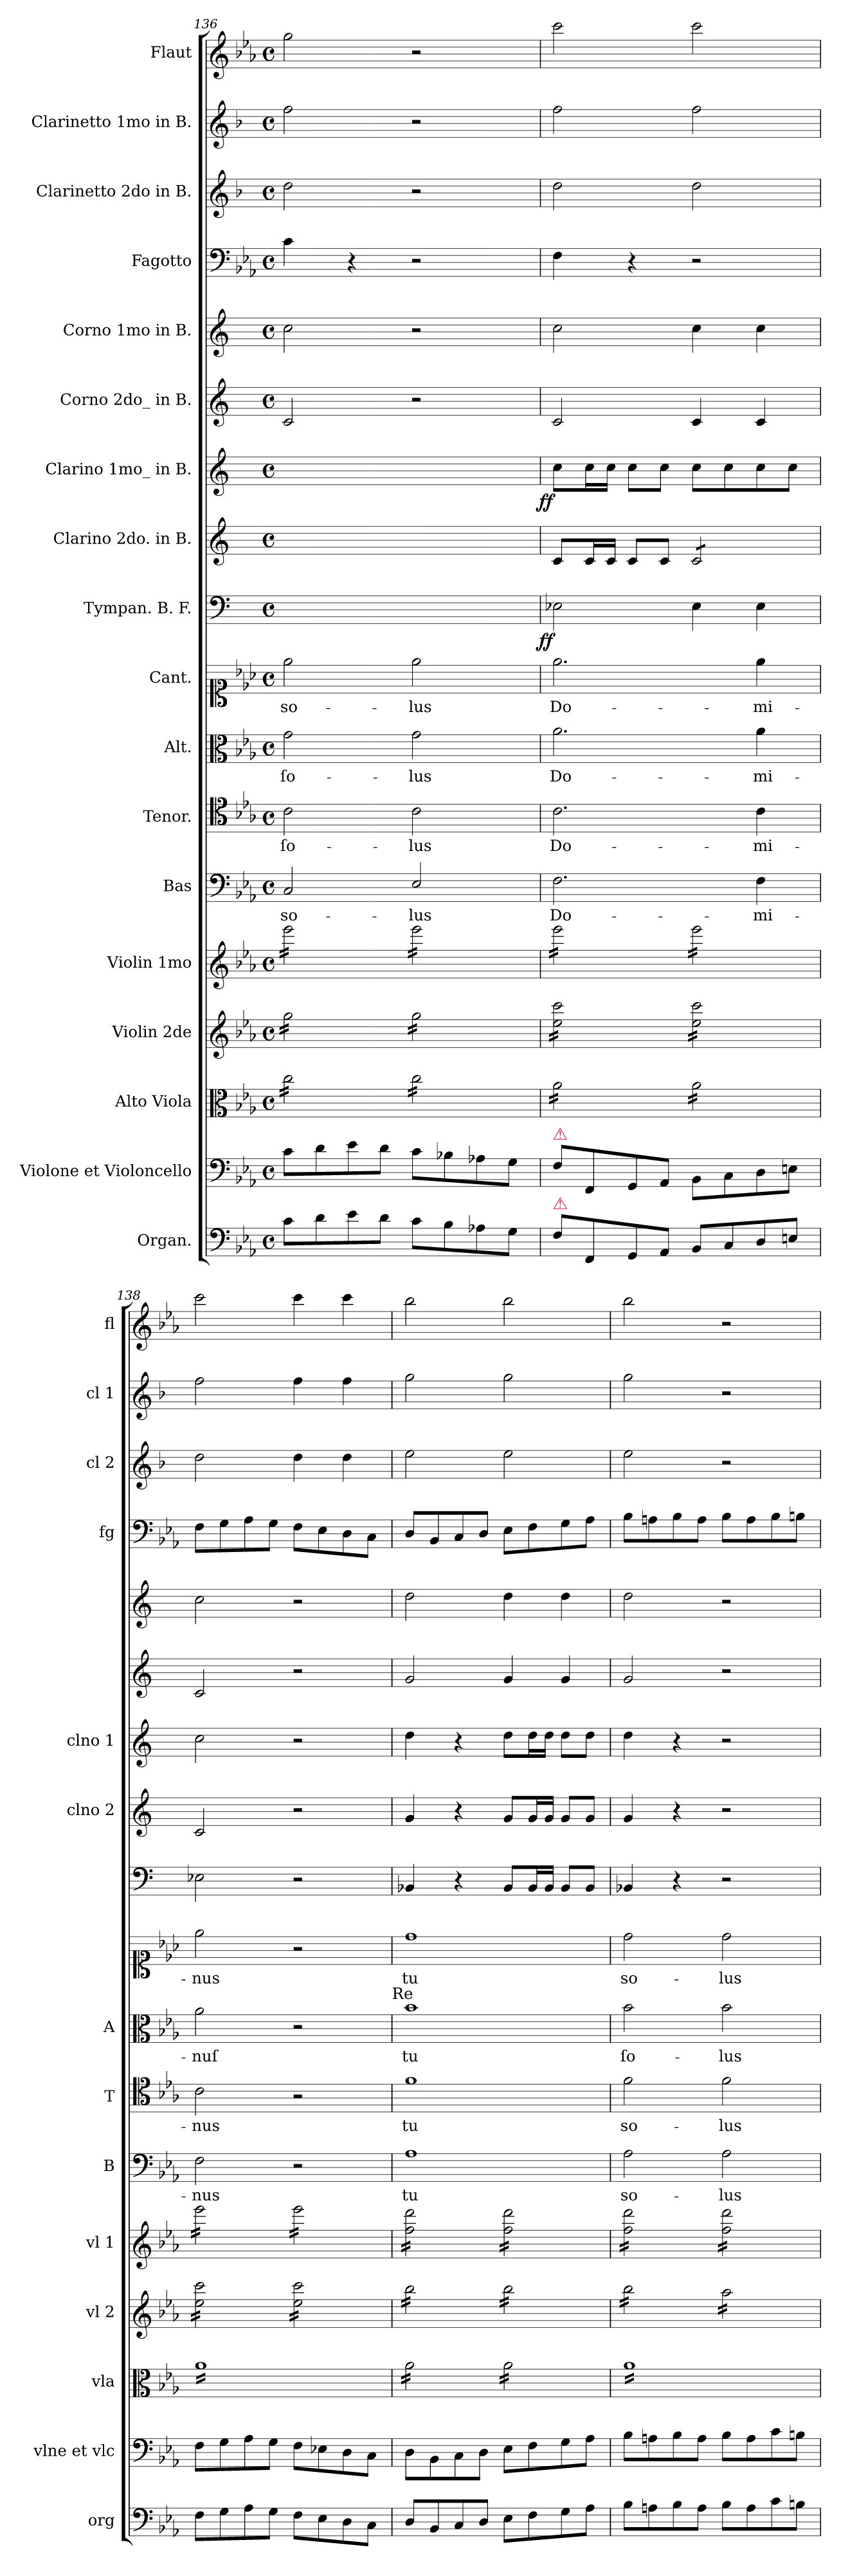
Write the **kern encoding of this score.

**kern	**kern	**kern	**kern	**kern	**kern	**text	**kern	**text	**kern	**text	**kern	**text	**kern	**dynam	**kern	**kern	**dynam	**kern	**kern	**kern	**kern	**kern	**kern
*part18	*part17	*part16	*part15	*part14	*part13	*part13	*part12	*part12	*part11	*part11	*part10	*part10	*part9	*part9	*part8	*part7	*part7	*part6	*part5	*part4	*part3	*part2	*part1
*staff18	*staff17	*staff16	*staff15	*staff14	*staff13	*staff13	*staff12	*staff12	*staff11	*staff11	*staff10	*staff10	*staff9	*staff9	*staff8	*staff7	*staff7	*staff6	*staff5	*staff4	*staff3	*staff2	*staff1
*I"Organ.	*I"Violone et Violoncello	*I"Alto Viola	*I"Violin 2de	*I"Violin 1mo	*I"Bas	*	*I"Tenor.	*	*I"Alt.	*	*I"Cant.	*	*I"Tympan. B. F.	*	*I"Clarino 2do. in B.	*I"Clarino 1mo_ in B.	*	*I"Corno 2do_ in B.	*I"Corno 1mo in B.	*I"Fagotto	*I"Clarinetto 2do in B.	*I"Clarinetto 1mo in B.	*I"Flaut
*I'org	*I'vlne et vlc	*I'vla	*I'vl 2	*I'vl 1	*I'B	*	*I'T	*	*I'A	*	*	*	*	*	*I'clno 2	*I'clno 1	*	*	*	*I'fg	*I'cl 2	*I'cl 1	*I'fl
*clefF4	*clefF4	*clefC3	*clefG2	*clefG2	*clefF4	*	*clefC4	*	*clefC3	*	*clefC1	*	*clefF4	*	*clefG2	*clefG2	*	*clefG2	*clefG2	*clefF4	*clefG2	*clefG2	*clefG2
*	*	*	*	*	*	*	*	*	*	*	*	*	*	*	*ITrd-2c-3	*ITrd-2c-3	*	*ITrd5c9	*ITrd5c9	*	*ITrd1c2	*ITrd1c2	*
*k[b-e-a-]	*k[b-e-a-]	*k[b-e-a-]	*k[b-e-a-]	*k[b-e-a-]	*k[b-e-a-]	*	*k[b-e-a-]	*	*k[b-e-a-]	*	*k[b-e-a-]	*	*	*	*k[b-e-a-]	*k[b-e-a-]	*	*k[b-e-a-]	*k[b-e-a-]	*k[b-e-a-]	*k[b-e-a-]	*k[b-e-a-]	*k[b-e-a-]
*E-:	*E-:	*E-:	*E-:	*E-:	*E-:	*	*E-:	*	*E-:	*	*E-:	*	*	*	*E-:	*E-:	*	*E-:	*E-:	*E-:	*E-:	*E-:	*E-:
*M4/4	*M4/4	*M4/4	*M4/4	*M4/4	*M4/4	*	*M4/4	*	*M4/4	*	*M4/4	*	*M4/4	*	*M4/4	*M4/4	*	*M4/4	*M4/4	*M4/4	*M4/4	*M4/4	*M4/4
*met(c)	*met(c)	*met(c)	*met(c)	*met(c)	*met(c)	*	*met(c)	*	*met(c)	*	*met(c)	*	*met(c)	*	*met(c)	*met(c)	*	*met(c)	*met(c)	*met(c)	*met(c)	*met(c)	*met(c)
=136	=136	=136	=136	=136	=136	=136	=136	=136	=136	=136	=136	=136	=136	=136	=136	=136	=136	=136	=136	=136	=136	=136	=136
*	*	*tremolo	*	*	*	*	*	*	*	*	*	*	*	*	*	*	*	*	*	*	*	*	*
*	*	*	*tremolo	*	*	*	*	*	*	*	*	*	*	*	*	*	*	*	*	*	*	*	*
*	*	*	*	*tremolo	*	*	*	*	*	*	*	*	*	*	*	*	*	*	*	*	*	*	*
8c\L	8c\L	16cc\LL	16gg\LL	16eee-\LL	2C/	so-	2c\	ſo-	2g\	ſo-	2ee-\	so-	1ryy	.	1ryy	1ryy	.	2E-/	2e-\	4c\	2cc\	2ee-\	2gg\
.	.	16cc\	16gg\	16eee-\	.	.	.	.	.	.	.	.	.	.	.	.	.	.	.	.	.	.	.
8d\	8d\	16cc\	16gg\	16eee-\	.	.	.	.	.	.	.	.	.	.	.	.	.	.	.	.	.	.	.
.	.	16cc\	16gg\	16eee-\	.	.	.	.	.	.	.	.	.	.	.	.	.	.	.	.	.	.	.
8e-\	8e-\	16cc\	16gg\	16eee-\	.	.	.	.	.	.	.	.	.	.	.	.	.	.	.	4r	.	.	.
.	.	16cc\	16gg\	16eee-\	.	.	.	.	.	.	.	.	.	.	.	.	.	.	.	.	.	.	.
8d\J	8d\J	16cc\	16gg\	16eee-\	.	.	.	.	.	.	.	.	.	.	.	.	.	.	.	.	.	.	.
.	.	16cc\JJ	16gg\JJ	16eee-\JJ	.	.	.	.	.	.	.	.	.	.	.	.	.	.	.	.	.	.	.
8c\L	8c\L	16cc\LL	16gg\LL	16eee-\LL	2E-/	-lus	2c\	-lus	2g\	-lus	2ee-\	-lus	.	.	.	.	.	2r	2r	2r	2r	2r	2r
.	.	16cc\	16gg\	16eee-\	.	.	.	.	.	.	.	.	.	.	.	.	.	.	.	.	.	.	.
8B-\	8B-X\	16cc\	16gg\	16eee-\	.	.	.	.	.	.	.	.	.	.	.	.	.	.	.	.	.	.	.
.	.	16cc\	16gg\	16eee-\	.	.	.	.	.	.	.	.	.	.	.	.	.	.	.	.	.	.	.
8A-X\	8A-X\	16cc\	16gg\	16eee-\	.	.	.	.	.	.	.	.	.	.	.	.	.	.	.	.	.	.	.
.	.	16cc\	16gg\	16eee-\	.	.	.	.	.	.	.	.	.	.	.	.	.	.	.	.	.	.	.
8G\J	8G\J	16cc\	16gg\	16eee-\	.	.	.	.	.	.	.	.	.	.	.	.	.	.	.	.	.	.	.
.	.	16cc\JJ	16gg\JJ	16eee-\JJ	.	.	.	.	.	.	.	.	.	.	.	.	.	.	.	.	.	.	.
=137	=137	=137	=137	=137	=137	=137	=137	=137	=137	=137	=137	=137	=137	=137	=137	=137	=137	=137	=137	=137	=137	=137	=137
!	!LO:TX:a:color=crimson:t=⚠	!	!	!	!	!	!	!	!	!	!	!	!	!	!	!	!	!	!	!	!	!	!
!LO:TX:a:color=crimson:t=⚠	!	!	!	!	!	!	!	!	!	!	!	!	!	!	!	!	!	!	!	!	!	!	!
!	!	!	!	!	!	!	!	!	!	!	!	!	!	!LO:DY:rj	!	!	!LO:DY:rj	!	!	!	!	!	!
8F\L	8F\L	16a-\LL	16ee-\ 16ccc\LL	16eee-\LL	2.F\	Do-	2.c\	Do-	2.a-\	Do-	2.ee-\	Do-	2E-X\	ff	8e-/L	8ee-\L	ff	2E-/	2e-\	4F\	2cc\	2ee-\	2ccc\
.	.	16a-\	16ee-\ 16ccc\	16eee-\	.	.	.	.	.	.	.	.	.	.	.	.	.	.	.	.	.	.	.
8FF/	8FF/	16a-\	16ee-\ 16ccc\	16eee-\	.	.	.	.	.	.	.	.	.	.	16e-/L	16ee-\L	.	.	.	.	.	.	.
.	.	16a-\	16ee-\ 16ccc\	16eee-\	.	.	.	.	.	.	.	.	.	.	16e-/JJ	16ee-\JJ	.	.	.	.	.	.	.
8GG/	8GG/	16a-\	16ee-\ 16ccc\	16eee-\	.	.	.	.	.	.	.	.	.	.	8e-/L	8ee-\L	.	.	.	4r	.	.	.
.	.	16a-\	16ee-\ 16ccc\	16eee-\	.	.	.	.	.	.	.	.	.	.	.	.	.	.	.	.	.	.	.
8AA-/J	8AA-/J	16a-\	16ee-\ 16ccc\	16eee-\	.	.	.	.	.	.	.	.	.	.	8e-/J	8ee-\J	.	.	.	.	.	.	.
.	.	16a-\JJ	16ee-\ 16ccc\JJ	16eee-\JJ	.	.	.	.	.	.	.	.	.	.	.	.	.	.	.	.	.	.	.
*	*	*	*	*	*	*	*	*	*	*	*	*	*	*	*tremolo	*	*	*	*	*	*	*	*
8BB-/L	8BB-\L	16a-\LL	16ee-\ 16ccc\LL	16eee-\LL	.	.	.	.	.	.	.	.	4E-\	.	8e-/L	8ee-\L	.	4E-/	4e-\	2r	2cc\	2ee-\	2ccc\
.	.	16a-\	16ee-\ 16ccc\	16eee-\	.	.	.	.	.	.	.	.	.	.	.	.	.	.	.	.	.	.	.
8C/	8C\	16a-\	16ee-\ 16ccc\	16eee-\	.	.	.	.	.	.	.	.	.	.	8e-/	8ee-\	.	.	.	.	.	.	.
.	.	16a-\	16ee-\ 16ccc\	16eee-\	.	.	.	.	.	.	.	.	.	.	.	.	.	.	.	.	.	.	.
8D/	8D\	16a-\	16ee-\ 16ccc\	16eee-\	4F\	-mi-	4c\	-mi-	4a-\	-mi-	4ee-\	-mi-	4E-\	.	8e-/	8ee-\	.	4E-/	4e-\	.	.	.	.
.	.	16a-\	16ee-\ 16ccc\	16eee-\	.	.	.	.	.	.	.	.	.	.	.	.	.	.	.	.	.	.	.
8En/J	8En\J	16a-\	16ee-\ 16ccc\	16eee-\	.	.	.	.	.	.	.	.	.	.	8e-/J	8ee-\J	.	.	.	.	.	.	.
*	*	*	*	*	*	*	*	*	*	*	*	*	*	*	*Xtremolo	*	*	*	*	*	*	*	*
.	.	16a-\JJ	16ee-\ 16ccc\JJ	16eee-\JJ	.	.	.	.	.	.	.	.	.	.	.	.	.	.	.	.	.	.	.
=138	=138	=138	=138	=138	=138	=138	=138	=138	=138	=138	=138	=138	=138	=138	=138	=138	=138	=138	=138	=138	=138	=138	=138
8F\L	8F\L	16a-LL	16ee-\ 16ccc\LL	16eee-\LL	2F\	-nus	2c\	-nus	2a-\	-nuſ	2ee-\	-nus	2E-X\	.	2e-/	2ee-\	.	2E-/	2e-\	8F\L	2cc\	2ee-\	2ccc\
.	.	16a-	16ee-\ 16ccc\	16eee-\	.	.	.	.	.	.	.	.	.	.	.	.	.	.	.	.	.	.	.
8G\	8G\	16a-	16ee-\ 16ccc\	16eee-\	.	.	.	.	.	.	.	.	.	.	.	.	.	.	.	8G\	.	.	.
.	.	16a-	16ee-\ 16ccc\	16eee-\	.	.	.	.	.	.	.	.	.	.	.	.	.	.	.	.	.	.	.
8A-\	8A-\	16a-	16ee-\ 16ccc\	16eee-\	.	.	.	.	.	.	.	.	.	.	.	.	.	.	.	8A-\	.	.	.
.	.	16a-	16ee-\ 16ccc\	16eee-\	.	.	.	.	.	.	.	.	.	.	.	.	.	.	.	.	.	.	.
8G\J	8G\J	16a-	16ee-\ 16ccc\	16eee-\	.	.	.	.	.	.	.	.	.	.	.	.	.	.	.	8G\J	.	.	.
.	.	16a-	16ee-\ 16ccc\JJ	16eee-\JJ	.	.	.	.	.	.	.	.	.	.	.	.	.	.	.	.	.	.	.
8F\L	8F\L	16a-	16ee-\ 16ccc\LL	16eee-\LL	2r	.	2r	.	2r	.	2r	.	2r	.	2r	2r	.	2r	2r	8F\L	4cc\	4ee-\	4ccc\
.	.	16a-	16ee-\ 16ccc\	16eee-\	.	.	.	.	.	.	.	.	.	.	.	.	.	.	.	.	.	.	.
8E-\	8E-X\	16a-	16ee-\ 16ccc\	16eee-\	.	.	.	.	.	.	.	.	.	.	.	.	.	.	.	8E-\	.	.	.
.	.	16a-	16ee-\ 16ccc\	16eee-\	.	.	.	.	.	.	.	.	.	.	.	.	.	.	.	.	.	.	.
8D\	8D\	16a-	16ee-\ 16ccc\	16eee-\	.	.	.	.	.	.	.	.	.	.	.	.	.	.	.	8D\	4cc\	4ee-\	4ccc\
.	.	16a-	16ee-\ 16ccc\	16eee-\	.	.	.	.	.	.	.	.	.	.	.	.	.	.	.	.	.	.	.
8C\J	8C\J	16a-	16ee-\ 16ccc\	16eee-\	.	.	.	.	.	.	.	.	.	.	.	.	.	.	.	8C\J	.	.	.
.	.	16a-JJ	16ee-\ 16ccc\JJ	16eee-\JJ	.	.	.	.	.	.	.	.	.	.	.	.	.	.	.	.	.	.	.
!	!	!	!	!	!	!	!	!	!LO:TX:a:t=Re	!	!	!	!	!	!	!	!	!	!	!	!	!	!
=139	=139	=139	=139	=139	=139	=139	=139	=139	=139	=139	=139	=139	=139	=139	=139	=139	=139	=139	=139	=139	=139	=139	=139
8D/L	8D\L	16a-\LL	16bb-\LL	16ff\ 16ddd\LL	1A-	tu	1f	tu	1b-	tu	1dd	tu	4BB-X/	.	4b-/	4ff\	.	2B-/	2f\	8D/L	2dd\	2ff\	2bb-\
.	.	16a-\	16bb-\	16ff\ 16ddd\	.	.	.	.	.	.	.	.	.	.	.	.	.	.	.	.	.	.	.
8BB-/	8BB-\	16a-\	16bb-\	16ff\ 16ddd\	.	.	.	.	.	.	.	.	.	.	.	.	.	.	.	8BB-/	.	.	.
.	.	16a-\	16bb-\	16ff\ 16ddd\	.	.	.	.	.	.	.	.	.	.	.	.	.	.	.	.	.	.	.
8C/	8C\	16a-\	16bb-\	16ff\ 16ddd\	.	.	.	.	.	.	.	.	4r	.	4r	4r	.	.	.	8C/	.	.	.
.	.	16a-\	16bb-\	16ff\ 16ddd\	.	.	.	.	.	.	.	.	.	.	.	.	.	.	.	.	.	.	.
8D/J	8D\J	16a-\	16bb-\	16ff\ 16ddd\	.	.	.	.	.	.	.	.	.	.	.	.	.	.	.	8D/J	.	.	.
.	.	16a-\JJ	16bb-\JJ	16ff\ 16ddd\JJ	.	.	.	.	.	.	.	.	.	.	.	.	.	.	.	.	.	.	.
8E-\L	8E-\L	16a-\LL	16bb-\LL	16ff\ 16ddd\LL	.	.	.	.	.	.	.	.	8BB-/L	.	8b-/L	8ff\L	.	4B-/	4f\	8E-\L	2dd\	2ff\	2bb-\
.	.	16a-\	16bb-\	16ff\ 16ddd\	.	.	.	.	.	.	.	.	.	.	.	.	.	.	.	.	.	.	.
8F\	8F\	16a-\	16bb-\	16ff\ 16ddd\	.	.	.	.	.	.	.	.	16BB-/L	.	16b-/L	16ff\L	.	.	.	8F\	.	.	.
.	.	16a-\	16bb-\	16ff\ 16ddd\	.	.	.	.	.	.	.	.	16BB-/JJ	.	16b-/JJ	16ff\JJ	.	.	.	.	.	.	.
8G\	8G\	16a-\	16bb-\	16ff\ 16ddd\	.	.	.	.	.	.	.	.	8BB-/L	.	8b-/L	8ff\L	.	4B-/	4f\	8G\	.	.	.
.	.	16a-\	16bb-\	16ff\ 16ddd\	.	.	.	.	.	.	.	.	.	.	.	.	.	.	.	.	.	.	.
8A-\J	8A-\J	16a-\	16bb-\	16ff\ 16ddd\	.	.	.	.	.	.	.	.	8BB-/J	.	8b-/J	8ff\J	.	.	.	8A-\J	.	.	.
.	.	16a-\JJ	16bb-\JJ	16ff\ 16ddd\JJ	.	.	.	.	.	.	.	.	.	.	.	.	.	.	.	.	.	.	.
=140	=140	=140	=140	=140	=140	=140	=140	=140	=140	=140	=140	=140	=140	=140	=140	=140	=140	=140	=140	=140	=140	=140	=140
8B-\L	8B-\L	16a-LL	16bb-\LL	16ff\ 16ddd\LL	2A-\	so-	2f\	so-	2b-\	ſo-	2dd\	so-	4BB-X/	.	4b-/	4ff\	.	2B-/	2f\	8B-\L	2dd\	2ff\	2bb-\
.	.	16a-	16bb-\	16ff\ 16ddd\	.	.	.	.	.	.	.	.	.	.	.	.	.	.	.	.	.	.	.
8An\	8An\	16a-	16bb-\	16ff\ 16ddd\	.	.	.	.	.	.	.	.	.	.	.	.	.	.	.	8An\	.	.	.
.	.	16a-	16bb-\	16ff\ 16ddd\	.	.	.	.	.	.	.	.	.	.	.	.	.	.	.	.	.	.	.
8B-\	8B-\	16a-	16bb-\	16ff\ 16ddd\	.	.	.	.	.	.	.	.	4r	.	4r	4r	.	.	.	8B-\	.	.	.
.	.	16a-	16bb-\	16ff\ 16ddd\	.	.	.	.	.	.	.	.	.	.	.	.	.	.	.	.	.	.	.
8A\J	8A\J	16a-	16bb-\	16ff\ 16ddd\	.	.	.	.	.	.	.	.	.	.	.	.	.	.	.	8A\J	.	.	.
.	.	16a-	16bb-\JJ	16ff\ 16ddd\JJ	.	.	.	.	.	.	.	.	.	.	.	.	.	.	.	.	.	.	.
8B-\L	8B-\L	16a-	16aa-\LL	16ff\ 16ddd\LL	2A-\	-lus	2f\	-lus	2b-\	-lus	2dd\	-lus	2r	.	2r	2r	.	2r	2r	8B-\L	2r	2r	2r
.	.	16a-	16aa-\	16ff\ 16ddd\	.	.	.	.	.	.	.	.	.	.	.	.	.	.	.	.	.	.	.
8A\	8A\	16a-	16aa-\	16ff\ 16ddd\	.	.	.	.	.	.	.	.	.	.	.	.	.	.	.	8A\	.	.	.
.	.	16a-	16aa-\	16ff\ 16ddd\	.	.	.	.	.	.	.	.	.	.	.	.	.	.	.	.	.	.	.
8c\	8c\	16a-	16aa-\	16ff\ 16ddd\	.	.	.	.	.	.	.	.	.	.	.	.	.	.	.	8B-\	.	.	.
.	.	16a-	16aa-\	16ff\ 16ddd\	.	.	.	.	.	.	.	.	.	.	.	.	.	.	.	.	.	.	.
8Bn\J	8Bn\J	16a-	16aa-\	16ff\ 16ddd\	.	.	.	.	.	.	.	.	.	.	.	.	.	.	.	8Bn\J	.	.	.
.	.	16a-JJ	16aa-\JJ	16ff\ 16ddd\JJ	.	.	.	.	.	.	.	.	.	.	.	.	.	.	.	.	.	.	.
*	*	*	*	*Xtremolo	*	*	*	*	*	*	*	*	*	*	*	*	*	*	*	*	*	*	*
*	*	*	*Xtremolo	*	*	*	*	*	*	*	*	*	*	*	*	*	*	*	*	*	*	*	*
*	*	*Xtremolo	*	*	*	*	*	*	*	*	*	*	*	*	*	*	*	*	*	*	*	*	*
=	=	=	=	=	=	=	=	=	=	=	=	=	=	=	=	=	=	=	=	=	=	=	=
*-	*-	*-	*-	*-	*-	*-	*-	*-	*-	*-	*-	*-	*-	*-	*-	*-	*-	*-	*-	*-	*-	*-	*-
